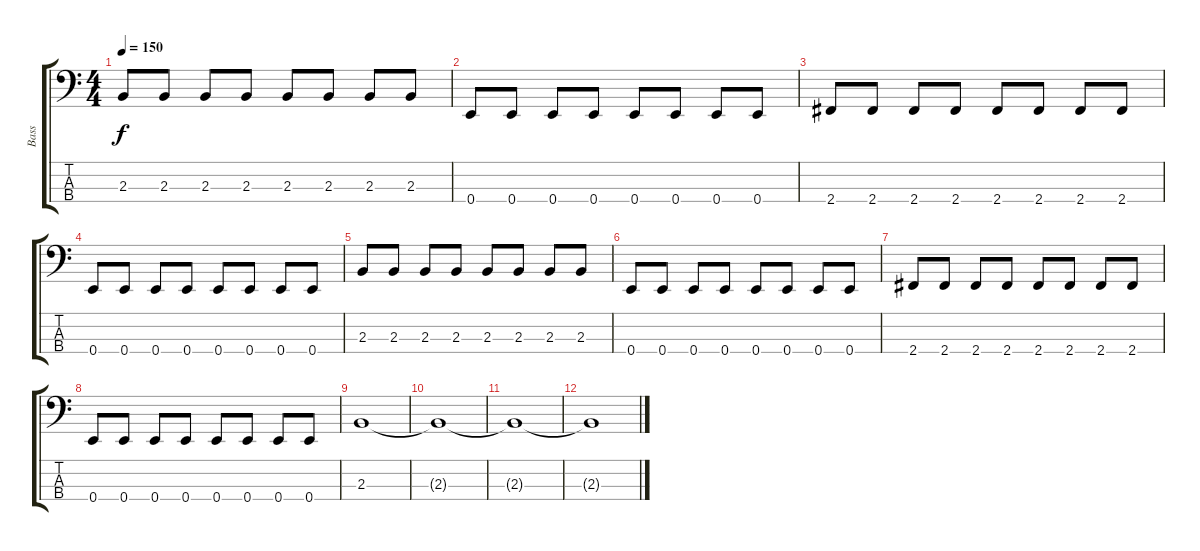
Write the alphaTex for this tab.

\track ("Bass" "Bass") {instrument electricbasspick}
\staff {score tabs}
\tuning (G2 D2 A1 E1) {hide}
\ts (4 4)
\tempo 150
\clef f4
\ks c
2.3.8{dy f} 2.3.8 2.3.8 2.3.8 2.3.8 2.3.8 2.3.8 2.3.8 |
0.4.8 0.4.8 0.4.8 0.4.8 0.4.8 0.4.8 0.4.8 0.4.8 |
2.4.8 2.4.8 2.4.8 2.4.8 2.4.8 2.4.8 2.4.8 2.4.8 |
0.4.8 0.4.8 0.4.8 0.4.8 0.4.8 0.4.8 0.4.8 0.4.8 |
2.3.8 2.3.8 2.3.8 2.3.8 2.3.8 2.3.8 2.3.8 2.3.8 |
0.4.8 0.4.8 0.4.8 0.4.8 0.4.8 0.4.8 0.4.8 0.4.8 |
2.4.8 2.4.8 2.4.8 2.4.8 2.4.8 2.4.8 2.4.8 2.4.8 |
0.4.8 0.4.8 0.4.8 0.4.8 0.4.8 0.4.8 0.4.8 0.4.8 |
2.3.1 |
2.3{t}.1 |
2.3{t}.1 |
2.3{t}.1
